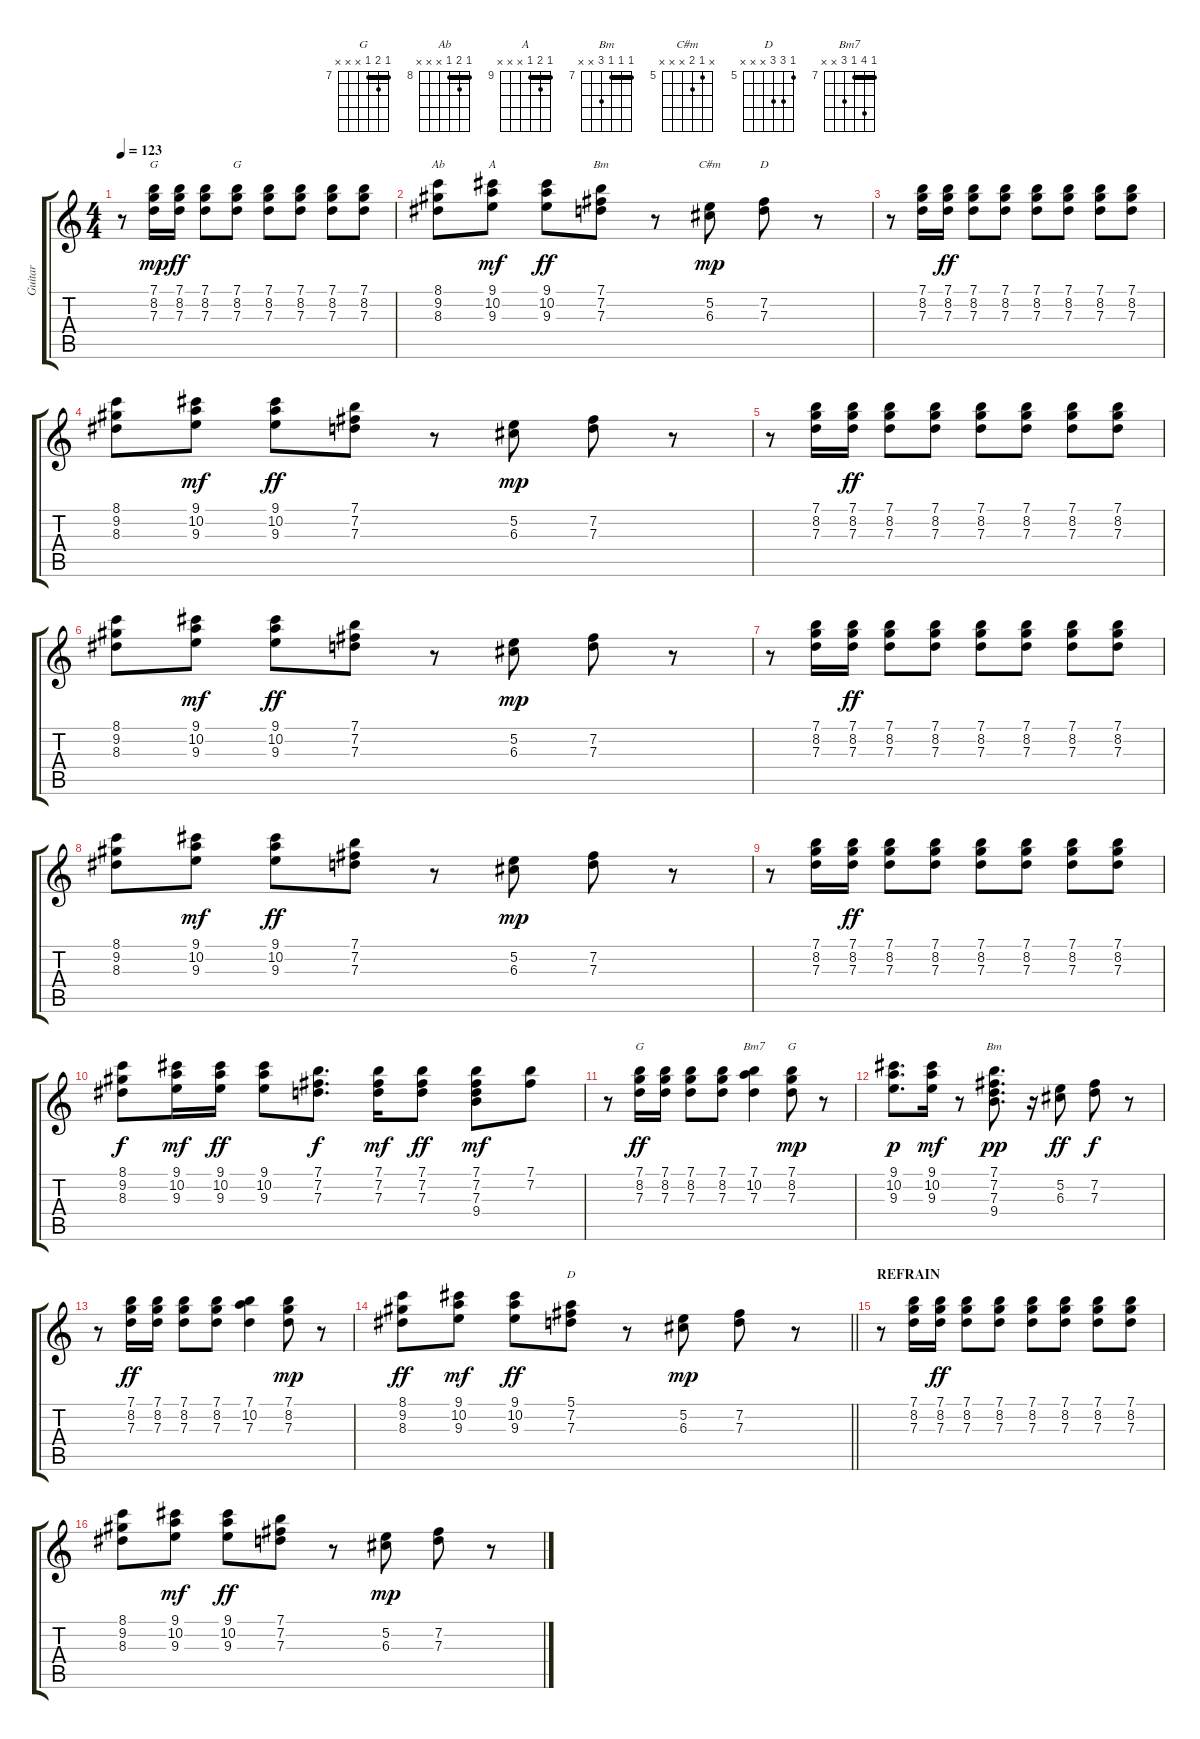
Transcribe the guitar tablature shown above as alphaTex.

\track ("Guitar" "Guitar") {instrument electricguitarclean}
\staff {score tabs}
\tuning (E4 B3 G3 D3 A2 E2) {hide}
\chord ("G" 10 x 12 12 x x) {firstfret 10}
\chord ("G" x 12 12 12 x x) {firstfret 12 barre 12}
\chord ("Ab" 8 9 8 x x x) {firstfret 8 barre 8}
\chord ("A" 9 10 9 x x x) {firstfret 9 barre 9}
\chord ("Bm" 7 7 7 x x x) {firstfret 7 barre 7}
\chord ("C#m" x 5 6 x x x) {firstfret 5}
\chord ("D" x 7 7 x x x) {firstfret 7 barre 7}
\chord ("G" 10 8 7 x x x) {firstfret 7}
\chord ("Bm7" 7 10 7 9 x x) {firstfret 7 barre 7}
\chord ("G" 7 8 7 x x x) {firstfret 7 barre 7}
\chord ("Bm" 7 7 7 9 x x) {firstfret 7 barre 7}
\chord ("D" 5 7 7 x x x) {firstfret 5}
\ts (4 4)
\tempo 123
\clef g2
\ks c
r.8{dy mp} (7.1 8.2 7.3).16{ch "G"} (7.1 8.2 7.3).16{dy ff} (7.1 8.2 7.3).8 (7.1 8.2 7.3).8{ch "G"} (7.1 8.2 7.3).8 (7.1 8.2 7.3).8 (7.1 8.2 7.3).8 (7.1 8.2 7.3).8 |
(8.1 9.2 8.3).8{ch "Ab"} (9.1 10.2 9.3).8{ch "A" dy mf} (9.1 10.2 9.3).8{dy ff} (7.1 7.2 7.3).8{ch "Bm"} r.8 (5.2 6.3).8{ch "C#m" dy mp} (7.2 7.3).8{ch "D"} r.8 |
r.8 (7.1 8.2 7.3).16 (7.1 8.2 7.3).16{dy ff} (7.1 8.2 7.3).8 (7.1 8.2 7.3).8 (7.1 8.2 7.3).8 (7.1 8.2 7.3).8 (7.1 8.2 7.3).8 (7.1 8.2 7.3).8 |
(8.1 9.2 8.3).8 (9.1 10.2 9.3).8{dy mf} (9.1 10.2 9.3).8{dy ff} (7.1 7.2 7.3).8 r.8 (5.2 6.3).8{dy mp} (7.2 7.3).8 r.8 |
r.8 (7.1 8.2 7.3).16 (7.1 8.2 7.3).16{dy ff} (7.1 8.2 7.3).8 (7.1 8.2 7.3).8 (7.1 8.2 7.3).8 (7.1 8.2 7.3).8 (7.1 8.2 7.3).8 (7.1 8.2 7.3).8 |
(8.1 9.2 8.3).8 (9.1 10.2 9.3).8{dy mf} (9.1 10.2 9.3).8{dy ff} (7.1 7.2 7.3).8 r.8 (5.2 6.3).8{dy mp} (7.2 7.3).8 r.8 |
r.8 (7.1 8.2 7.3).16 (7.1 8.2 7.3).16{dy ff} (7.1 8.2 7.3).8 (7.1 8.2 7.3).8 (7.1 8.2 7.3).8 (7.1 8.2 7.3).8 (7.1 8.2 7.3).8 (7.1 8.2 7.3).8 |
(8.1 9.2 8.3).8 (9.1 10.2 9.3).8{dy mf} (9.1 10.2 9.3).8{dy ff} (7.1 7.2 7.3).8 r.8 (5.2 6.3).8{dy mp} (7.2 7.3).8 r.8 |
r.8 (7.1 8.2 7.3).16 (7.1 8.2 7.3).16{dy ff} (7.1 8.2 7.3).8 (7.1 8.2 7.3).8 (7.1 8.2 7.3).8 (7.1 8.2 7.3).8 (7.1 8.2 7.3).8 (7.1 8.2 7.3).8 |
(8.1 9.2 8.3).8{dy f} (9.1 10.2 9.3).16{dy mf} (9.1 10.2 9.3).16{dy ff} (9.1 10.2 9.3).8 (7.1 7.2 7.3).8{d dy f} (7.1 7.2 7.3).16{dy mf} (7.1 7.2 7.3).8{dy ff} (7.1 7.2 7.3 9.4).8{dy mf} (7.1 7.2).8 |
r.8 (7.1 8.2 7.3).16{ch "G" dy ff} (7.1 8.2 7.3).16 (7.1 8.2 7.3).8 (7.1 8.2 7.3).8 (7.1 10.2 7.3).4{ch "Bm7"} (7.1 8.2 7.3).8{ch "G" dy mp} r.8 |
(9.1 10.2 9.3).8{d dy p} (9.1 10.2 9.3).16{dy mf} r.8 (7.1 7.2 7.3 9.4).8{d ch "Bm" dy pp} r.16 (5.2 6.3).8{dy ff} (7.2 7.3).8{dy f} r.8 |
r.8 (7.1 8.2 7.3).16{dy ff} (7.1 8.2 7.3).16 (7.1 8.2 7.3).8 (7.1 8.2 7.3).8 (7.1 10.2 7.3).4 (7.1 8.2 7.3).8{dy mp} r.8 |
\barLineRight lightlight
(8.1 9.2 8.3).8{dy ff} (9.1 10.2 9.3).8{dy mf} (9.1 10.2 9.3).8{dy ff} (5.1 7.2 7.3).8{ch "D"} r.8 (5.2 6.3).8{dy mp} (7.2 7.3).8 r.8 |
\section ("" "REFRAIN")
r.8 (7.1 8.2 7.3).16 (7.1 8.2 7.3).16{dy ff} (7.1 8.2 7.3).8 (7.1 8.2 7.3).8 (7.1 8.2 7.3).8 (7.1 8.2 7.3).8 (7.1 8.2 7.3).8 (7.1 8.2 7.3).8 |
(8.1 9.2 8.3).8 (9.1 10.2 9.3).8{dy mf} (9.1 10.2 9.3).8{dy ff} (7.1 7.2 7.3).8 r.8 (5.2 6.3).8{dy mp} (7.2 7.3).8 r.8
